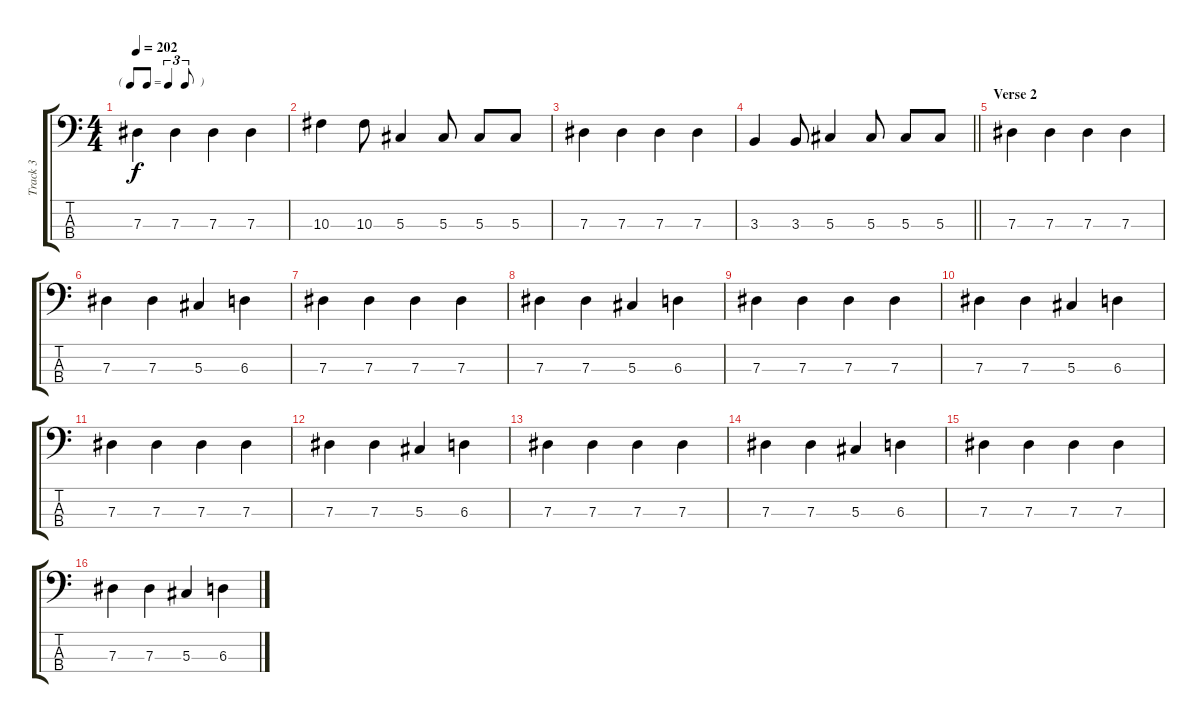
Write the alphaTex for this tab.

\track ("Track 3" "Track 3") {instrument electricbassfinger}
\staff {score tabs}
\tuning (Gb2 Db2 Ab1 Eb1) {hide}
\ts (4 4)
\tf triplet8th
\tempo 202
\clef f4
\ks c
7.3.4{dy f} 7.3.4 7.3.4 7.3.4 |
10.3.4 10.3.8 5.3.4 5.3.8 5.3.8 5.3.8 |
7.3.4 7.3.4 7.3.4 7.3.4 |
\barLineRight lightlight
3.3.4 3.3.8 5.3.4 5.3.8 5.3.8 5.3.8 |
\section ("" "Verse 2")
7.3.4 7.3.4 7.3.4 7.3.4 |
7.3.4 7.3.4 5.3.4 6.3.4 |
7.3.4 7.3.4 7.3.4 7.3.4 |
7.3.4 7.3.4 5.3.4 6.3.4 |
7.3.4 7.3.4 7.3.4 7.3.4 |
7.3.4 7.3.4 5.3.4 6.3.4 |
7.3.4 7.3.4 7.3.4 7.3.4 |
7.3.4 7.3.4 5.3.4 6.3.4 |
7.3.4 7.3.4 7.3.4 7.3.4 |
7.3.4 7.3.4 5.3.4 6.3.4 |
7.3.4 7.3.4 7.3.4 7.3.4 |
7.3.4 7.3.4 5.3.4 6.3.4
